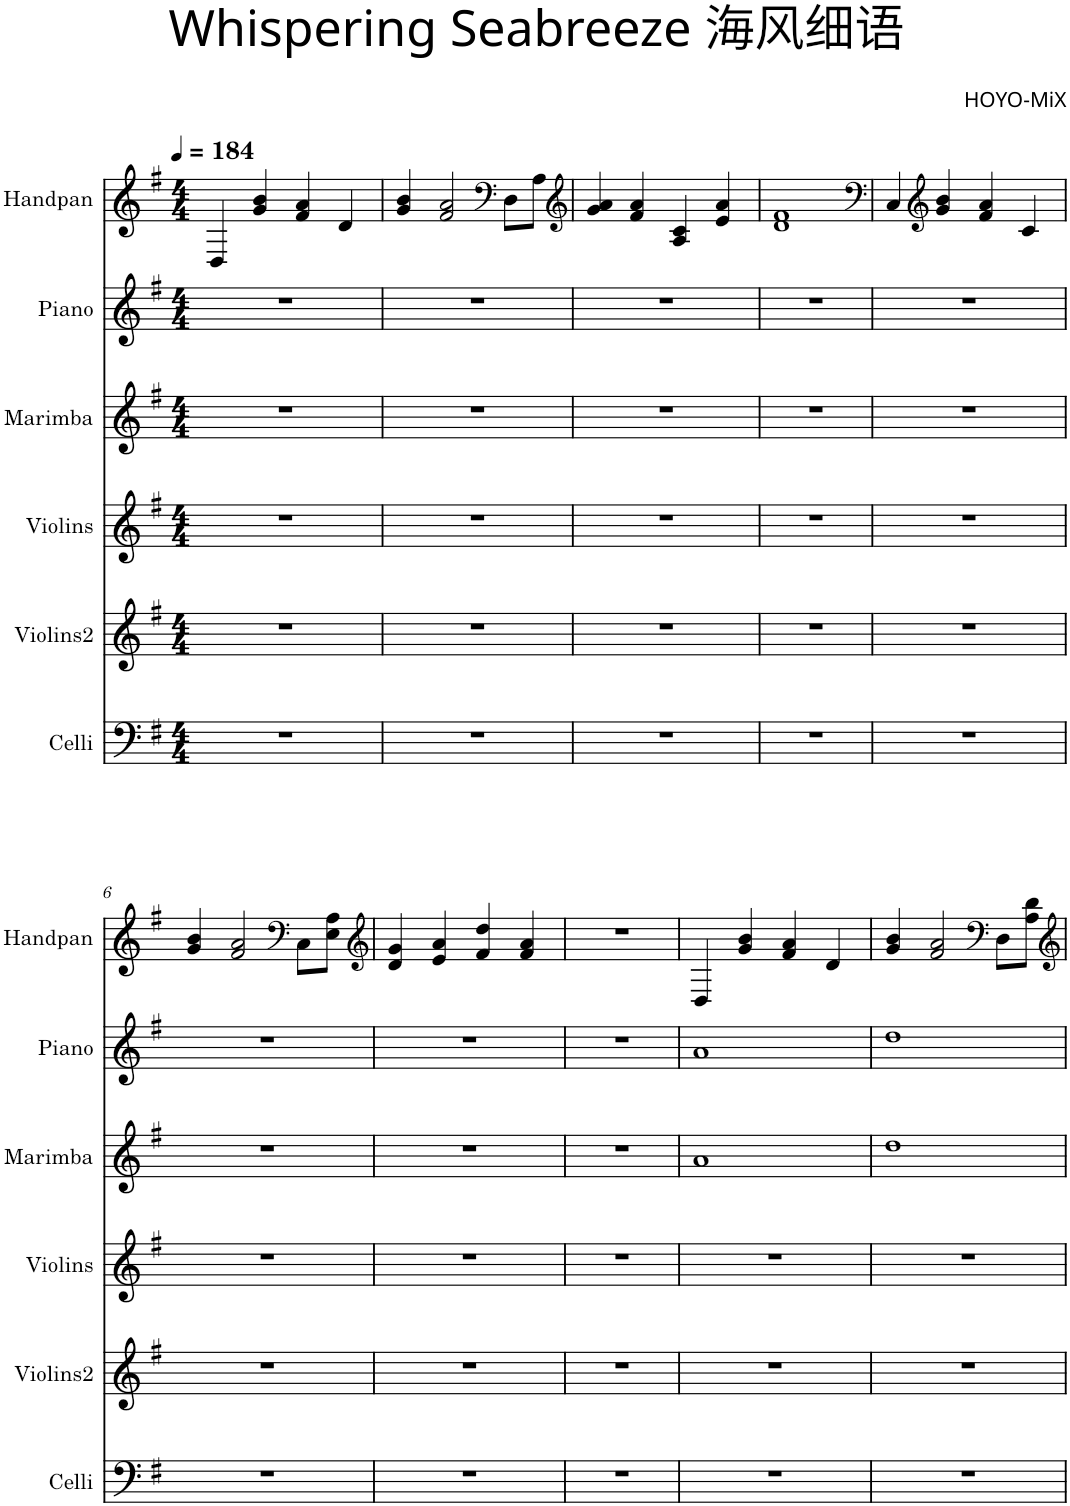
**kern	**kern	**kern	**kern	**kern	**kern
*part6	*part5	*part4	*part3	*part2	*part1
*staff6	*staff5	*staff4	*staff3	*staff2	*staff1
*I"Celli	*I"Violins2	*I"Violins	*I"Marimba	*I"Piano	*I"Handpan
*I'Celli	*I'Violins2	*I'Violins	*I'Marimba	*I'Piano	*I'Handpan
*clefF4	*clefG2	*clefG2	*clefG2	*clefG2	*clefG2
*k[f#]	*k[f#]	*k[f#]	*k[f#]	*k[f#]	*k[f#]
*M4/4	*M4/4	*M4/4	*M4/4	*M4/4	*M4/4
*MM184	*MM184	*MM184	*MM184	*MM184	*MM184
=1	=1	=1	=1	=1	=1
1r	1r	1r	1r	1r	4D/
.	.	.	.	.	4g/ 4b/
.	.	.	.	.	4f#/ 4a/
.	.	.	.	.	4d/
=2	=2	=2	=2	=2	=2
1r	1r	1r	1r	1r	4g/ 4b/
.	.	.	.	.	2f#/ 2a/
*	*	*	*	*	*clefF4
.	.	.	.	.	8D\L
.	.	.	.	.	8A\J
=3	=3	=3	=3	=3	=3
*	*	*	*	*	*clefG2
1r	1r	1r	1r	1r	4g/ 4a/
.	.	.	.	.	4f#/ 4a/
.	.	.	.	.	4A/ 4c/
.	.	.	.	.	4e/ 4a/
=4	=4	=4	=4	=4	=4
1r	1r	1r	1r	1r	1d 1f#
=5	=5	=5	=5	=5	=5
*	*	*	*	*	*clefF4
1r	1r	1r	1r	1r	4C/
*	*	*	*	*	*clefG2
.	.	.	.	.	4g/ 4b/
.	.	.	.	.	4f#/ 4a/
.	.	.	.	.	4c/
!!LO:LB:g=z
=6	=6	=6	=6	=6	=6
1r	1r	1r	1r	1r	4g/ 4b/
.	.	.	.	.	2f#/ 2a/
*	*	*	*	*	*clefF4
.	.	.	.	.	8C\L
.	.	.	.	.	8E\ 8A\J
=7	=7	=7	=7	=7	=7
*	*	*	*	*	*clefG2
1r	1r	1r	1r	1r	4d/ 4g/
.	.	.	.	.	4e/ 4a/
.	.	.	.	.	4f#/ 4dd/
.	.	.	.	.	4f#/ 4a/
=8	=8	=8	=8	=8	=8
1r	1r	1r	1r	1r	1r
=9	=9	=9	=9	=9	=9
1r	1r	1r	1a	1a	4D/
.	.	.	.	.	4g/ 4b/
.	.	.	.	.	4f#/ 4a/
.	.	.	.	.	4d/
=10	=10	=10	=10	=10	=10
1r	1r	1r	1dd	1dd	4g/ 4b/
.	.	.	.	.	2f#/ 2a/
*	*	*	*	*	*clefF4
.	.	.	.	.	8D\L
.	.	.	.	.	8A\ 8d\J
=	=	=	=	=	=
*-	*-	*-	*-	*-	*-
